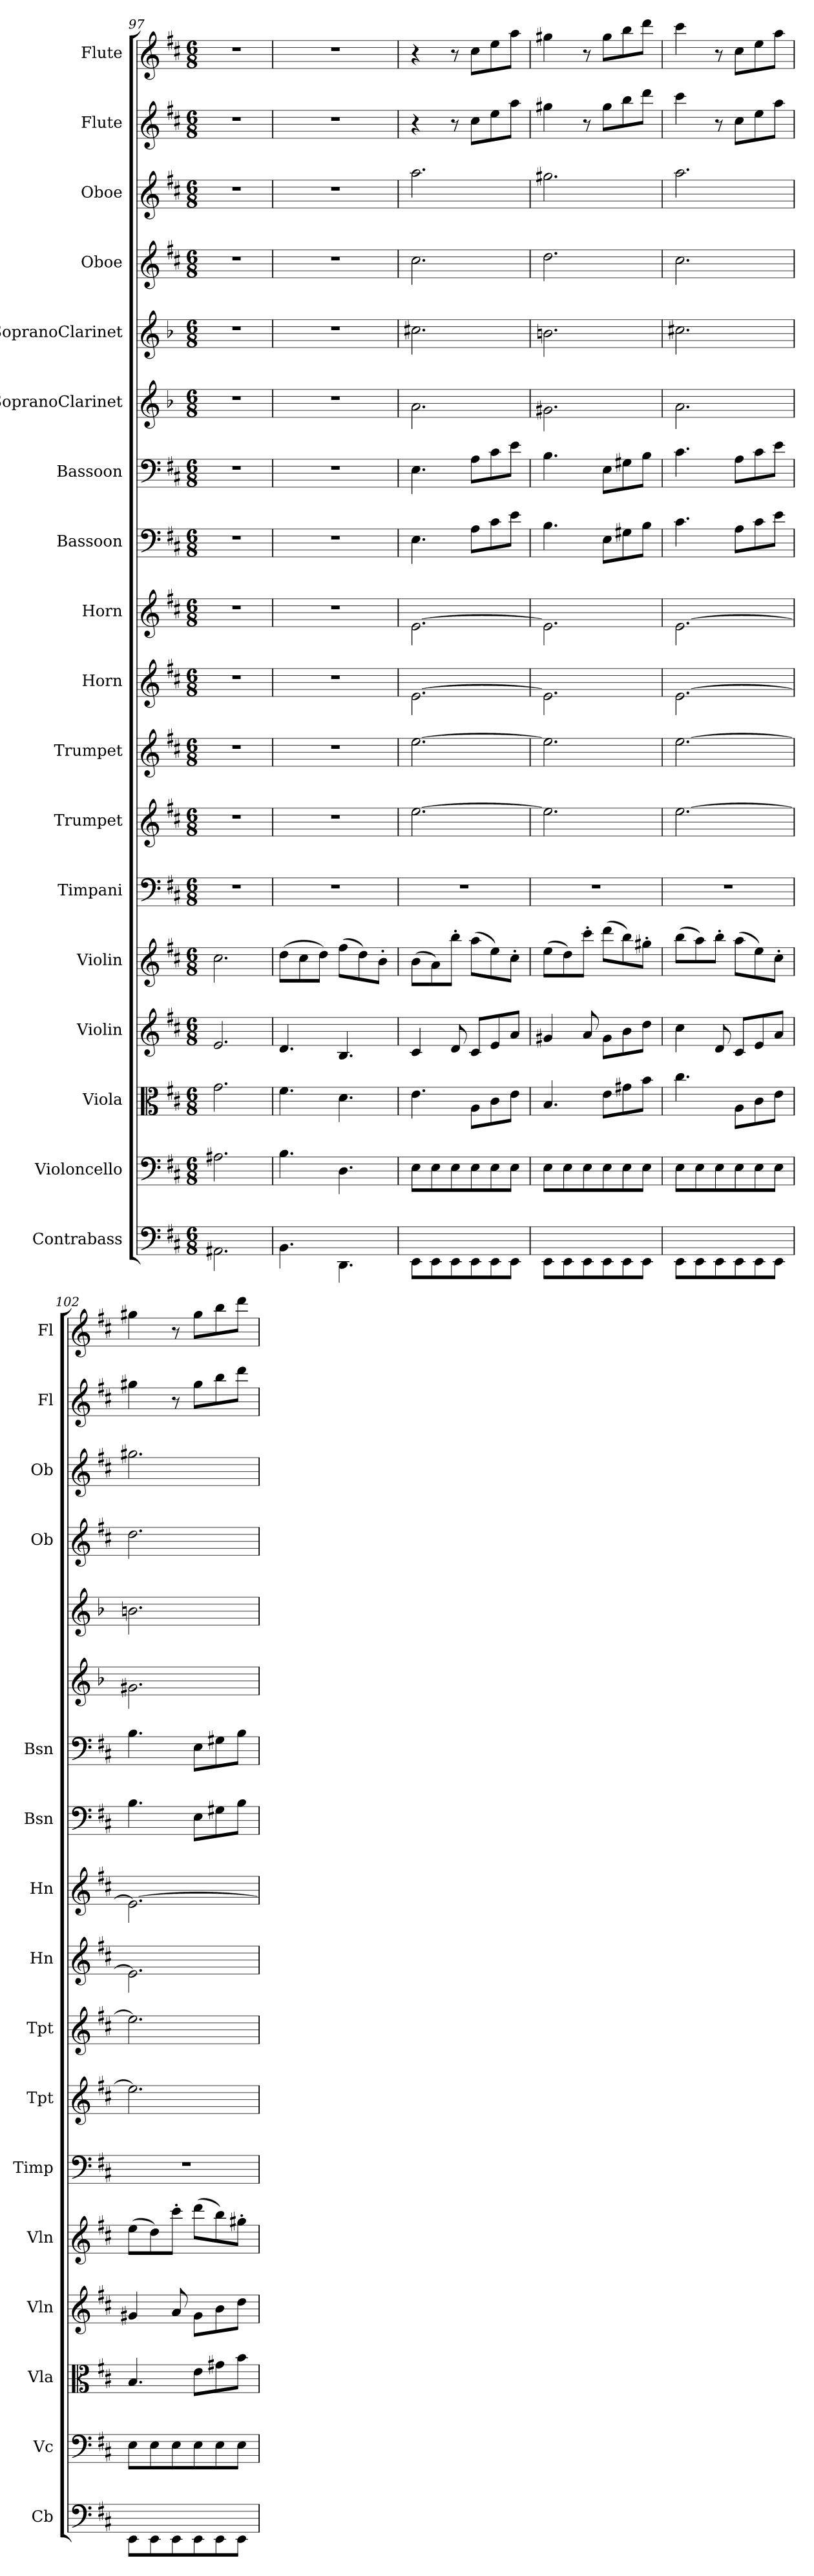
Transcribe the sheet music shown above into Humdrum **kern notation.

**kern	**kern	**kern	**kern	**kern	**kern	**kern	**kern	**kern	**kern	**kern	**kern	**kern	**kern	**kern	**kern	**kern	**kern
*part18	*part17	*part16	*part15	*part14	*part13	*part12	*part11	*part10	*part9	*part8	*part7	*part6	*part5	*part4	*part3	*part2	*part1
*staff18	*staff17	*staff16	*staff15	*staff14	*staff13	*staff12	*staff11	*staff10	*staff9	*staff8	*staff7	*staff6	*staff5	*staff4	*staff3	*staff2	*staff1
*I"Contrabass	*I"Violoncello	*I"Viola	*I"Violin	*I"Violin	*I"Timpani	*I"Trumpet	*I"Trumpet	*I"Horn	*I"Horn	*I"Bassoon	*I"Bassoon	*I"SopranoClarinet	*I"SopranoClarinet	*I"Oboe	*I"Oboe	*I"Flute	*I"Flute
*I'Cb	*I'Vc	*I'Vla	*I'Vln	*I'Vln	*I'Timp	*I'Tpt	*I'Tpt	*I'Hn	*I'Hn	*I'Bsn	*I'Bsn	*	*	*I'Ob	*I'Ob	*I'Fl	*I'Fl
*clefF4	*clefF4	*clefC3	*clefG2	*clefG2	*clefF4	*clefG2	*clefG2	*clefG2	*clefG2	*clefF4	*clefF4	*clefG2	*clefG2	*clefG2	*clefG2	*clefG2	*clefG2
*k[f#c#]	*k[f#c#]	*k[f#c#]	*k[f#c#]	*k[f#c#]	*k[f#c#]	*k[f#c#]	*k[f#c#]	*k[f#c#]	*k[f#c#]	*k[f#c#]	*k[f#c#]	*k[b-]	*k[b-]	*k[f#c#]	*k[f#c#]	*k[f#c#]	*k[f#c#]
*M6/8	*M6/8	*M6/8	*M6/8	*M6/8	*M6/8	*M6/8	*M6/8	*M6/8	*M6/8	*M6/8	*M6/8	*M6/8	*M6/8	*M6/8	*M6/8	*M6/8	*M6/8
=97	=97	=97	=97	=97	=97	=97	=97	=97	=97	=97	=97	=97	=97	=97	=97	=97	=97
2.AA#X\	2.A#X\	2.g\	2.e/	2.cc#\	2.r	2.r	2.r	2.r	2.r	2.r	2.r	2.r	2.r	2.r	2.r	2.r	2.r
=98	=98	=98	=98	=98	=98	=98	=98	=98	=98	=98	=98	=98	=98	=98	=98	=98	=98
4.BB\	4.B\	4.f#\	4.d/	(8dd\L	2.r	2.r	2.r	2.r	2.r	2.r	2.r	2.r	2.r	2.r	2.r	2.r	2.r
.	.	.	.	8cc#\	.	.	.	.	.	.	.	.	.	.	.	.	.
.	.	.	.	8dd\J)	.	.	.	.	.	.	.	.	.	.	.	.	.
4.DD\	4.D\	4.d\	4.B/	(8ff#\L	.	.	.	.	.	.	.	.	.	.	.	.	.
.	.	.	.	8dd\)	.	.	.	.	.	.	.	.	.	.	.	.	.
.	.	.	.	8b'\J	.	.	.	.	.	.	.	.	.	.	.	.	.
=99	=99	=99	=99	=99	=99	=99	=99	=99	=99	=99	=99	=99	=99	=99	=99	=99	=99
8EE\L	8E\L	4.e\	4c#/	(8b\L	2.r	[2.ee\	[2.ee\	[2.e\	[2.e\	4.E\	4.E\	2.a\	2.cc#X\	2.cc#\	2.aa\	4r	4r
8EE\	8E\	.	.	8a\)	.	.	.	.	.	.	.	.	.	.	.	.	.
8EE\	8E\	.	8d/	8bb'\J	.	.	.	.	.	.	.	.	.	.	.	8r	8r
8EE\	8E\	8A\L	8c#/L	(8aa\L	.	.	.	.	.	8A\L	8A\L	.	.	.	.	8cc#\L	8cc#\L
8EE\	8E\	8c#\	8e/	8ee\)	.	.	.	.	.	8c#\	8c#\	.	.	.	.	8ee\	8ee\
8EE\J	8E\J	8e\J	8a/J	8cc#'\J	.	.	.	.	.	8e\J	8e\J	.	.	.	.	8aa\J	8aa\J
=100	=100	=100	=100	=100	=100	=100	=100	=100	=100	=100	=100	=100	=100	=100	=100	=100	=100
8EE\L	8E\L	4.B/	4g#X/	(8ee\L	2.r	2.ee\]	2.ee\]	2.e\]	2.e\]	4.B\	4.B\	2.g#X\	2.bn\	2.dd\	2.gg#X\	4gg#X\	4gg#X\
8EE\	8E\	.	.	8dd\)	.	.	.	.	.	.	.	.	.	.	.	.	.
8EE\	8E\	.	8a/	8ccc#'\J	.	.	.	.	.	.	.	.	.	.	.	8r	8r
8EE\	8E\	8e\L	8g#\L	(8ddd\L	.	.	.	.	.	8E\L	8E\L	.	.	.	.	8gg#\L	8gg#\L
8EE\	8E\	8g#X\	8b\	8bb\)	.	.	.	.	.	8G#X\	8G#X\	.	.	.	.	8bb\	8bb\
8EE\J	8E\J	8b\J	8dd\J	8gg#X'\J	.	.	.	.	.	8B\J	8B\J	.	.	.	.	8ddd\J	8ddd\J
=101	=101	=101	=101	=101	=101	=101	=101	=101	=101	=101	=101	=101	=101	=101	=101	=101	=101
8EE\L	8E\L	4.cc#\	4cc#\	(8bb\L	2.r	[2.ee\	[2.ee\	[2.e\	[2.e\	4.c#\	4.c#\	2.a\	2.cc#X\	2.cc#\	2.aa\	4ccc#\	4ccc#\
8EE\	8E\	.	.	8aa\)	.	.	.	.	.	.	.	.	.	.	.	.	.
8EE\	8E\	.	8d/	8bb'\J	.	.	.	.	.	.	.	.	.	.	.	8r	8r
8EE\	8E\	8A\L	8c#/L	(8aa\L	.	.	.	.	.	8A\L	8A\L	.	.	.	.	8cc#\L	8cc#\L
8EE\	8E\	8c#\	8e/	8ee\)	.	.	.	.	.	8c#\	8c#\	.	.	.	.	8ee\	8ee\
8EE\J	8E\J	8e\J	8a/J	8cc#'\J	.	.	.	.	.	8e\J	8e\J	.	.	.	.	8aa\J	8aa\J
=102	=102	=102	=102	=102	=102	=102	=102	=102	=102	=102	=102	=102	=102	=102	=102	=102	=102
8EE\L	8E\L	4.B/	4g#X/	(8ee\L	2.r	2.ee\]	2.ee\]	2.e\]	2.e\_	4.B\	4.B\	2.g#X\	2.bn\	2.dd\	2.gg#X\	4gg#X\	4gg#X\
8EE\	8E\	.	.	8dd\)	.	.	.	.	.	.	.	.	.	.	.	.	.
8EE\	8E\	.	8a/	8ccc#'\J	.	.	.	.	.	.	.	.	.	.	.	8r	8r
8EE\	8E\	8e\L	8g#\L	(8ddd\L	.	.	.	.	.	8E\L	8E\L	.	.	.	.	8gg#\L	8gg#\L
8EE\	8E\	8g#X\	8b\	8bb\)	.	.	.	.	.	8G#X\	8G#X\	.	.	.	.	8bb\	8bb\
8EE\J	8E\J	8b\J	8dd\J	8gg#X'\J	.	.	.	.	.	8B\J	8B\J	.	.	.	.	8ddd\J	8ddd\J
=	=	=	=	=	=	=	=	=	=	=	=	=	=	=	=	=	=
*-	*-	*-	*-	*-	*-	*-	*-	*-	*-	*-	*-	*-	*-	*-	*-	*-	*-
